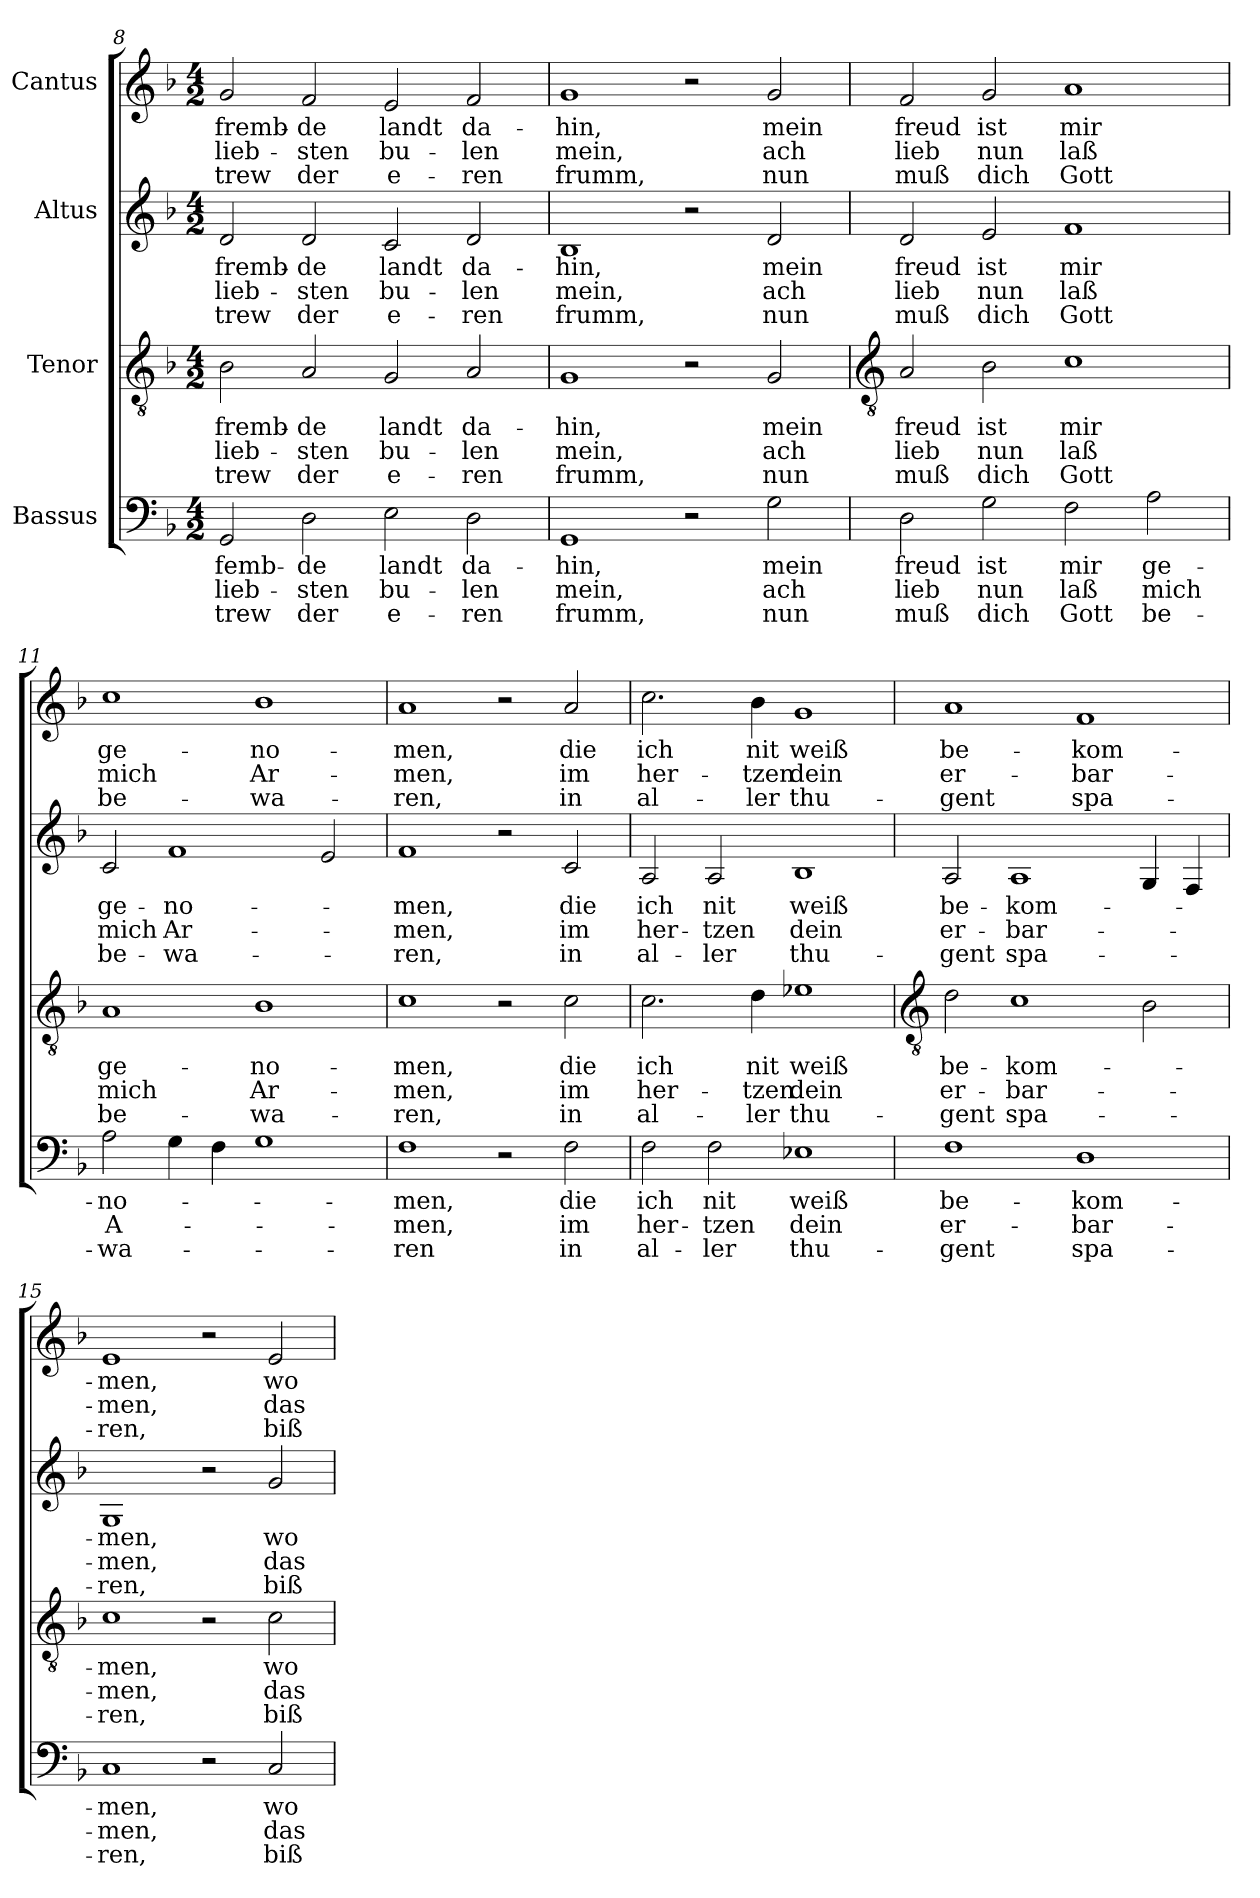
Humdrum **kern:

**kern	**text	**text	**text	**kern	**text	**text	**text	**kern	**text	**text	**text	**kern	**text	**text	**text
*part4	*part4	*part4	*part4	*part3	*part3	*part3	*part3	*part2	*part2	*part2	*part2	*part1	*part1	*part1	*part1
*staff4	*staff4	*staff4	*staff4	*staff3	*staff3	*staff3	*staff3	*staff2	*staff2	*staff2	*staff2	*staff1	*staff1	*staff1	*staff1
*I"Bassus	*	*	*	*I"Tenor	*	*	*	*I"Altus	*	*	*	*I"Cantus	*	*	*
*clefF4	*	*	*	*clefGv2	*	*	*	*clefG2	*	*	*	*clefG2	*	*	*
*k[b-]	*	*	*	*k[b-]	*	*	*	*k[b-]	*	*	*	*k[b-]	*	*	*
*F:	*	*	*	*F:	*	*	*	*F:	*	*	*	*F:	*	*	*
*M4/2	*	*	*	*M4/2	*	*	*	*M4/2	*	*	*	*M4/2	*	*	*
=8	=8	=8	=8	=8	=8	=8	=8	=8	=8	=8	=8	=8	=8	=8	=8
!	!LO:LY:b	!LO:LY:b	!LO:LY:b	!	!LO:LY:b	!LO:LY:b	!LO:LY:b	!	!LO:LY:b	!LO:LY:b	!LO:LY:b	!	!LO:LY:b	!LO:LY:b	!LO:LY:b
2GG	femb-	-lieb-	-trew	2B-	fremb-	-lieb-	-trew	2d	fremb-	-lieb-	-trew	2g	fremb-	-lieb-	-trew
!	!LO:LY:b	!LO:LY:b	!LO:LY:b	!	!LO:LY:b	!LO:LY:b	!LO:LY:b	!	!LO:LY:b	!LO:LY:b	!LO:LY:b	!	!LO:LY:b	!LO:LY:b	!LO:LY:b
2D	de	sten	der	2A	de	sten	der	2d	de	sten	der	2f	de	sten	der
!	!LO:LY:b	!LO:LY:b	!LO:LY:b	!	!LO:LY:b	!LO:LY:b	!LO:LY:b	!	!LO:LY:b	!LO:LY:b	!LO:LY:b	!	!LO:LY:b	!LO:LY:b	!LO:LY:b
2E	landt	bu-	-e-	2G	landt	bu-	-e-	2c	landt	bu-	-e-	2e	landt	bu-	-e-
!	!LO:LY:b	!LO:LY:b	!LO:LY:b	!	!LO:LY:b	!LO:LY:b	!LO:LY:b	!	!LO:LY:b	!LO:LY:b	!LO:LY:b	!	!LO:LY:b	!LO:LY:b	!LO:LY:b
2D	-da-	-len	ren	2A	-da-	-len	ren	2d	-da-	-len	ren	2f	-da-	-len	ren
=9	=9	=9	=9	=9	=9	=9	=9	=9	=9	=9	=9	=9	=9	=9	=9
!	!LO:LY:b	!LO:LY:b	!LO:LY:b	!	!LO:LY:b	!LO:LY:b	!LO:LY:b	!	!LO:LY:b	!LO:LY:b	!LO:LY:b	!	!LO:LY:b	!LO:LY:b	!LO:LY:b
1GG	hin,	mein,	frumm,	1G	hin,	mein,	frumm,	1B-	hin,	mein,	frumm,	1g	hin,	mein,	frumm,
2r	.	.	.	2r	.	.	.	2r	.	.	.	2r	.	.	.
!	!LO:LY:b	!LO:LY:b	!LO:LY:b	!	!LO:LY:b	!LO:LY:b	!LO:LY:b	!	!LO:LY:b	!LO:LY:b	!LO:LY:b	!	!LO:LY:b	!LO:LY:b	!LO:LY:b
2G	mein	ach	nun	2G	mein	ach	nun	2d	mein	ach	nun	2g	mein	ach	nun
!!LO:LB:g=z
=10	=10	=10	=10	=10	=10	=10	=10	=10	=10	=10	=10	=10	=10	=10	=10
*	*	*	*	*clefGv2	*	*	*	*	*	*	*	*	*	*	*
!	!LO:LY:b	!LO:LY:b	!LO:LY:b	!	!LO:LY:b	!LO:LY:b	!LO:LY:b	!	!LO:LY:b	!LO:LY:b	!LO:LY:b	!	!LO:LY:b	!LO:LY:b	!LO:LY:b
2D	freud	lieb	muß	2A	freud	lieb	muß	2d	freud	lieb	muß	2f	freud	lieb	muß
!	!LO:LY:b	!LO:LY:b	!LO:LY:b	!	!LO:LY:b	!LO:LY:b	!LO:LY:b	!	!LO:LY:b	!LO:LY:b	!LO:LY:b	!	!LO:LY:b	!LO:LY:b	!LO:LY:b
2G	ist	nun	dich	2B-	ist	nun	dich	2e	ist	nun	dich	2g	ist	nun	dich
!	!LO:LY:b	!LO:LY:b	!LO:LY:b	!	!LO:LY:b	!LO:LY:b	!LO:LY:b	!	!LO:LY:b	!LO:LY:b	!LO:LY:b	!	!LO:LY:b	!LO:LY:b	!LO:LY:b
2F	mir	laß	Gott	1c	mir	laß	Gott	1f	mir	laß	Gott	1a	mir	laß	Gott
!	!LO:LY:b	!LO:LY:b	!LO:LY:b	!	!	!	!	!	!	!	!	!	!	!	!
2A	ge-	-mich	be-	.	.	.	.	.	.	.	.	.	.	.	.
=11	=11	=11	=11	=11	=11	=11	=11	=11	=11	=11	=11	=11	=11	=11	=11
!	!LO:LY:b	!LO:LY:b	!LO:LY:b	!	!LO:LY:b	!LO:LY:b	!LO:LY:b	!	!LO:LY:b	!LO:LY:b	!LO:LY:b	!	!LO:LY:b	!LO:LY:b	!LO:LY:b
2A	-no-	-A-	-wa-	1A	ge-	-mich	be-	2c	ge-	-mich	be-	1cc	ge-	-mich	be-
!	!	!	!	!	!	!	!	!	!LO:LY:b	!LO:LY:b	!LO:LY:b	!	!	!	!
4G	.	.	.	.	.	.	.	1f	-no-	-Ar-	-wa-	.	.	.	.
4F	.	.	.	.	.	.	.	.	.	.	.	.	.	.	.
!	!	!	!	!	!LO:LY:b	!LO:LY:b	!LO:LY:b	!	!	!	!	!	!LO:LY:b	!LO:LY:b	!LO:LY:b
1G	.	.	.	1B-	-no-	-Ar-	-wa-	.	.	.	.	1b-	-no-	-Ar-	-wa-
.	.	.	.	.	.	.	.	2e	.	.	.	.	.	.	.
=12	=12	=12	=12	=12	=12	=12	=12	=12	=12	=12	=12	=12	=12	=12	=12
!	!LO:LY:b	!LO:LY:b	!LO:LY:b	!	!LO:LY:b	!LO:LY:b	!LO:LY:b	!	!LO:LY:b	!LO:LY:b	!LO:LY:b	!	!LO:LY:b	!LO:LY:b	!LO:LY:b
1F	-men,	men,	ren	1c	-men,	men,	ren,	1f	-men,	men,	ren,	1a	-men,	men,	ren,
2r	.	.	.	2r	.	.	.	2r	.	.	.	2r	.	.	.
!	!LO:LY:b	!LO:LY:b	!LO:LY:b	!	!LO:LY:b	!LO:LY:b	!LO:LY:b	!	!LO:LY:b	!LO:LY:b	!LO:LY:b	!	!LO:LY:b	!LO:LY:b	!LO:LY:b
2F	die	im	in	2c	die	im	in	2c	die	im	in	2a	die	im	in
=13	=13	=13	=13	=13	=13	=13	=13	=13	=13	=13	=13	=13	=13	=13	=13
!	!LO:LY:b	!LO:LY:b	!LO:LY:b	!	!LO:LY:b	!LO:LY:b	!LO:LY:b	!	!LO:LY:b	!LO:LY:b	!LO:LY:b	!	!LO:LY:b	!LO:LY:b	!LO:LY:b
2F	ich	her-	-al-	2.c	ich	her-	-al-	2A	ich	her-	-al-	2.cc	ich	her-	-al-
!	!LO:LY:b	!LO:LY:b	!LO:LY:b	!	!	!	!	!	!LO:LY:b	!LO:LY:b	!LO:LY:b	!	!	!	!
2F	-nit	tzen	ler	.	.	.	.	2A	-nit	tzen	ler	.	.	.	.
!	!	!	!	!	!LO:LY:b	!LO:LY:b	!LO:LY:b	!	!	!	!	!	!LO:LY:b	!LO:LY:b	!LO:LY:b
.	.	.	.	4d	-nit	tzen	ler	.	.	.	.	4b-	-nit	tzen	ler
!	!LO:LY:b	!LO:LY:b	!LO:LY:b	!	!LO:LY:b	!LO:LY:b	!LO:LY:b	!	!LO:LY:b	!LO:LY:b	!LO:LY:b	!	!LO:LY:b	!LO:LY:b	!LO:LY:b
1E-X	weiß	dein	thu-	1e-X	weiß	dein	thu-	1B-	weiß	dein	thu-	1g	weiß	dein	thu-
!!LO:LB:g=z
=14	=14	=14	=14	=14	=14	=14	=14	=14	=14	=14	=14	=14	=14	=14	=14
*	*	*	*	*clefGv2	*	*	*	*	*	*	*	*	*	*	*
!	!LO:LY:b	!LO:LY:b	!LO:LY:b	!	!LO:LY:b	!LO:LY:b	!LO:LY:b	!	!LO:LY:b	!LO:LY:b	!LO:LY:b	!	!LO:LY:b	!LO:LY:b	!LO:LY:b
1F	-be-	-er-	-gent	2d	-be-	-er-	-gent	2A	-be-	-er-	-gent	1a	-be-	-er-	-gent
!	!	!	!	!	!LO:LY:b	!LO:LY:b	!LO:LY:b	!	!LO:LY:b	!LO:LY:b	!LO:LY:b	!	!	!	!
.	.	.	.	1c	kom-	-bar-	-spa-	1A	kom-	-bar-	-spa-	.	.	.	.
!	!LO:LY:b	!LO:LY:b	!LO:LY:b	!	!	!	!	!	!	!	!	!	!LO:LY:b	!LO:LY:b	!LO:LY:b
1D	kom-	-bar-	-spa-	.	.	.	.	.	.	.	.	1f	kom-	-bar-	-spa-
.	.	.	.	2B-	.	.	.	4G	.	.	.	.	.	.	.
.	.	.	.	.	.	.	.	4F	.	.	.	.	.	.	.
=15	=15	=15	=15	=15	=15	=15	=15	=15	=15	=15	=15	=15	=15	=15	=15
!	!LO:LY:b	!LO:LY:b	!LO:LY:b	!	!LO:LY:b	!LO:LY:b	!LO:LY:b	!	!LO:LY:b	!LO:LY:b	!LO:LY:b	!	!LO:LY:b	!LO:LY:b	!LO:LY:b
1C	-men,	men,	ren,	1c	-men,	men,	ren,	1G	-men,	men,	ren,	1e	-men,	men,	ren,
2r	.	.	.	2r	.	.	.	2r	.	.	.	2r	.	.	.
!	!LO:LY:b	!LO:LY:b	!LO:LY:b	!	!LO:LY:b	!LO:LY:b	!LO:LY:b	!	!LO:LY:b	!LO:LY:b	!LO:LY:b	!	!LO:LY:b	!LO:LY:b	!LO:LY:b
2C	wo	das	biß	2c	wo	das	biß	2g	wo	das	biß	2e	wo	das	biß
=	=	=	=	=	=	=	=	=	=	=	=	=	=	=	=
*-	*-	*-	*-	*-	*-	*-	*-	*-	*-	*-	*-	*-	*-	*-	*-
